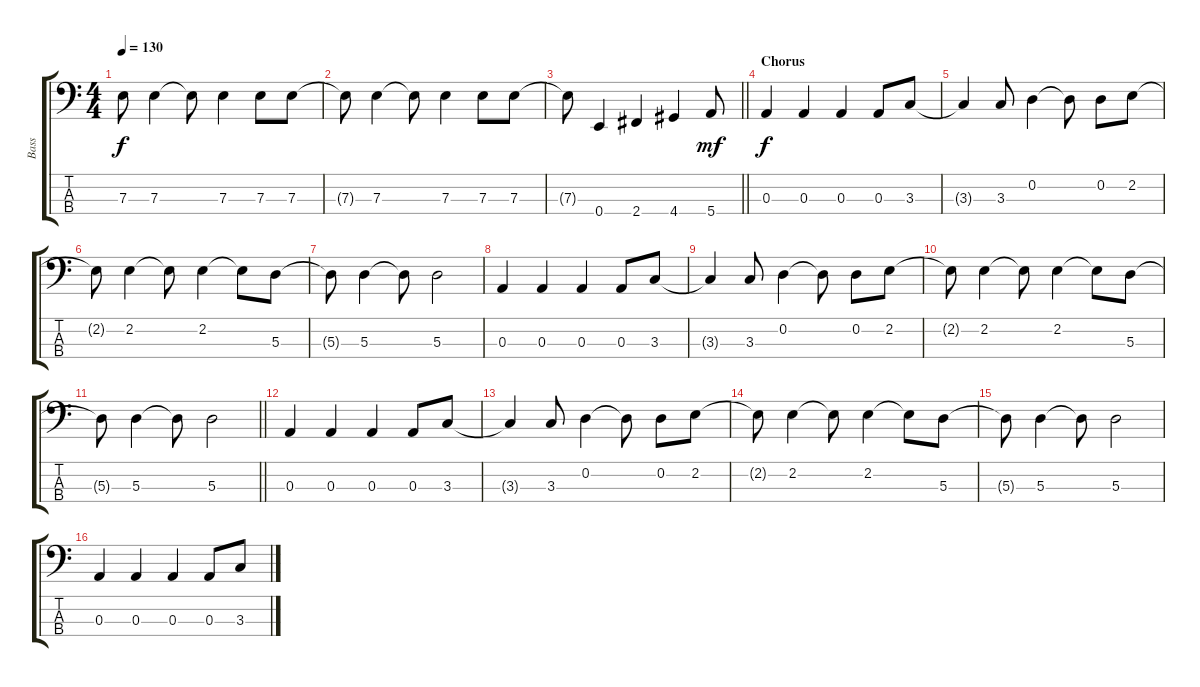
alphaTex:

\track ("Bass" "Bass") {instrument electricbasspick}
\staff {score tabs}
\tuning (G2 D2 A1 E1) {hide}
\ts (4 4)
\tempo 130
\clef f4
\ks c
7.3{t}.8{dy f} 7.3.4 7.3{t}.8 7.3.4 7.3.8 7.3.8 |
7.3{t}.8 7.3.4 7.3{t}.8 7.3.4 7.3.8 7.3.8 |
\barLineRight lightlight
7.3{t}.8 0.4.4 2.4.4 4.4.4 5.4.8{dy mf} |
\section ("" "Chorus")
0.3.4{dy f} 0.3.4 0.3.4 0.3.8 3.3.8 |
3.3{t}.4 3.3.8 0.2.4 0.2{t}.8 0.2.8 2.2.8 |
2.2{t}.8 2.2.4 2.2{t}.8 2.2.4 2.2{t}.8 5.3.8 |
5.3{t}.8 5.3.4 5.3{t}.8 5.3.2 |
0.3.4 0.3.4 0.3.4 0.3.8 3.3.8 |
3.3{t}.4 3.3.8 0.2.4 0.2{t}.8 0.2.8 2.2.8 |
2.2{t}.8 2.2.4 2.2{t}.8 2.2.4 2.2{t}.8 5.3.8 |
\barLineRight lightlight
5.3{t}.8 5.3.4 5.3{t}.8 5.3.2 |
0.3.4 0.3.4 0.3.4 0.3.8 3.3.8 |
3.3{t}.4 3.3.8 0.2.4 0.2{t}.8 0.2.8 2.2.8 |
2.2{t}.8 2.2.4 2.2{t}.8 2.2.4 2.2{t}.8 5.3.8 |
5.3{t}.8 5.3.4 5.3{t}.8 5.3.2 |
0.3.4 0.3.4 0.3.4 0.3.8 3.3.8
